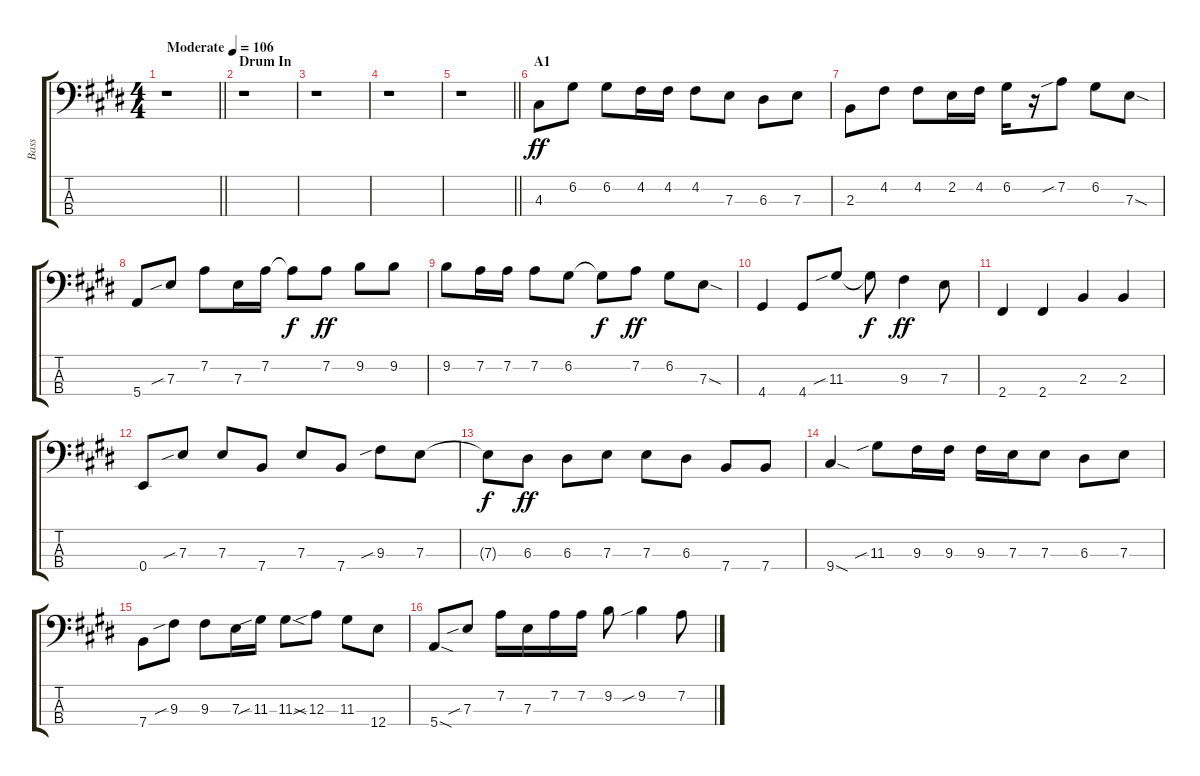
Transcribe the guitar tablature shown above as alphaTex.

\track ("Bass" "Bass") {instrument electricbasspick}
\staff {score tabs}
\tuning (G2 D2 A1 E1) {hide}
\ts (4 4)
\tempo (106 "Moderate")
\clef f4
\barLineRight lightlight
\ks e
r.1{dy ff instrument electricbasspick} |
\section ("" "Drum In")
r.1 |
r.1 |
r.1 |
\barLineRight lightlight
r.1 |
\section ("" "A1")
4.3.8 6.2.8 6.2.8 4.2.16 4.2.16 4.2.8 7.3.8 6.3.8 7.3.8 |
2.3.8 4.2.8 4.2.8 2.2.16 4.2.16 6.2.16 r.16 7.2{sib}.8 6.2.8 7.3{sod}.8 |
5.4.8 7.3{sib}.8 7.2.8 7.3.16 7.2.16 7.2{t}.8{dy f} 7.2.8{dy ff} 9.2.8 9.2.8 |
9.2.8 7.2.16 7.2.16 7.2.8 6.2.8 6.2{t}.8{dy f} 7.2.8{dy ff} 6.2.8 7.3{sod}.8 |
4.4.4 4.4.8 11.3{sib}.8 11.3{t}.8{dy f} 9.3.4{dy ff} 7.3.8 |
2.4.4 2.4.4 2.3.4 2.3.4 |
0.4.8 7.3{sib}.8 7.3.8 7.4.8 7.3.8 7.4.8 9.3{sib}.8 7.3.8 |
7.3{t}.8{dy f} 6.3.8{dy ff} 6.3.8 7.3.8 7.3.8 6.3.8 7.4.8 7.4.8 |
9.4{sod}.4 11.3{sib}.8 9.3.16 9.3.16 9.3.16 7.3.16 7.3.8 6.3.8 7.3.8 |
7.4.8 9.3{sib}.8 9.3.8 7.3.16 11.3{sib}.16 11.3{sod}.8 12.3{sib}.8 11.3.8 12.4.8 |
5.4{sod}.8 7.3{sib}.8 7.2.16 7.3.16 7.2.16 7.2.16 9.2.8 9.2{sib}.4 7.2.8
